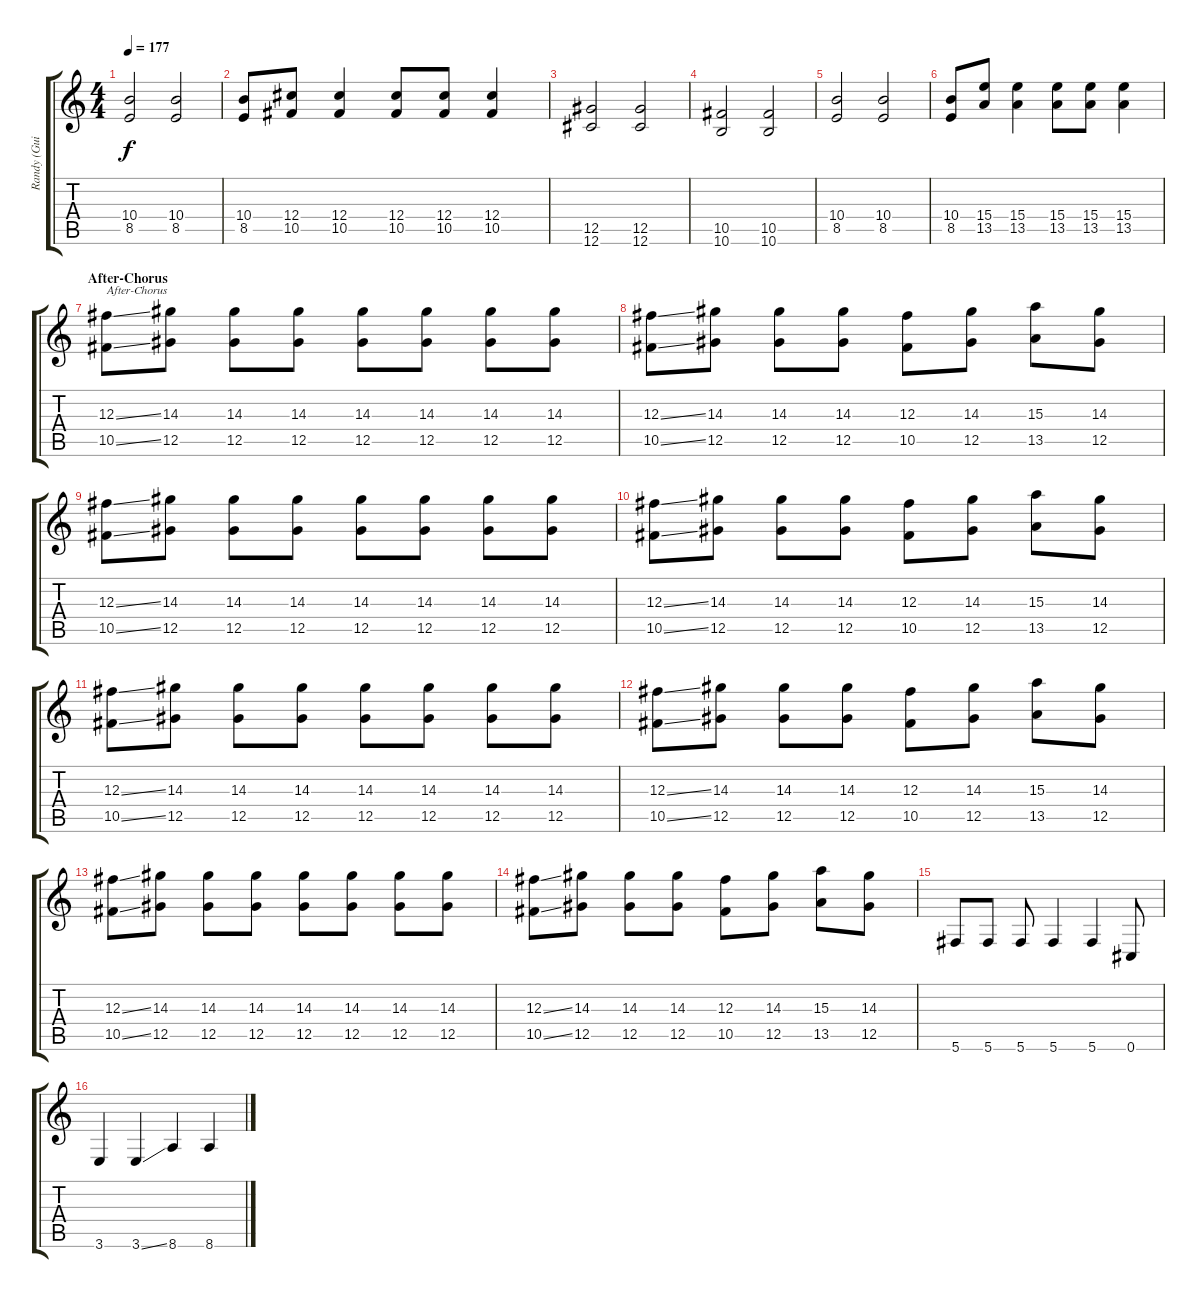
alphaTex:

\track ("Randy (Guitar + Lyrics)" "Randy (Gui") {instrument overdrivenguitar}
\staff {score tabs}
\tuning (Eb4 Bb3 Gb3 Db3 Ab2 Db2) {hide}
\ts (4 4)
\tempo 177
\clef g2
\ks c
(10.4 8.5).2{dy f} (10.4 8.5).2 |
(10.4 8.5).8 (12.4 10.5).8 (12.4 10.5).4 (12.4 10.5).8 (12.4 10.5).8 (12.4 10.5).4 |
(12.5 12.6).2 (12.5 12.6).2 |
(10.5 10.6).2 (10.5 10.6).2 |
(10.4 8.5).2 (10.4 8.5).2 |
(10.4 8.5).8 (15.4 13.5).8 (15.4 13.5).4 (15.4 13.5).8 (15.4 13.5).8 (15.4 13.5).4 |
\section ("" "After-Chorus")
(12.3{ss} 10.5{ss}).8{txt "After-Chorus"} (14.3 12.5).8 (14.3 12.5).8 (14.3 12.5).8 (14.3 12.5).8 (14.3 12.5).8 (14.3 12.5).8 (14.3 12.5).8 |
(12.3{ss} 10.5{ss}).8 (14.3 12.5).8 (14.3 12.5).8 (14.3 12.5).8 (12.3 10.5).8 (14.3 12.5).8 (15.3 13.5).8 (14.3 12.5).8 |
(12.3{ss} 10.5{ss}).8 (14.3 12.5).8 (14.3 12.5).8 (14.3 12.5).8 (14.3 12.5).8 (14.3 12.5).8 (14.3 12.5).8 (14.3 12.5).8 |
(12.3{ss} 10.5{ss}).8 (14.3 12.5).8 (14.3 12.5).8 (14.3 12.5).8 (12.3 10.5).8 (14.3 12.5).8 (15.3 13.5).8 (14.3 12.5).8 |
(12.3{ss} 10.5{ss}).8 (14.3 12.5).8 (14.3 12.5).8 (14.3 12.5).8 (14.3 12.5).8 (14.3 12.5).8 (14.3 12.5).8 (14.3 12.5).8 |
(12.3{ss} 10.5{ss}).8 (14.3 12.5).8 (14.3 12.5).8 (14.3 12.5).8 (12.3 10.5).8 (14.3 12.5).8 (15.3 13.5).8 (14.3 12.5).8 |
(12.3{ss} 10.5{ss}).8 (14.3 12.5).8 (14.3 12.5).8 (14.3 12.5).8 (14.3 12.5).8 (14.3 12.5).8 (14.3 12.5).8 (14.3 12.5).8 |
(12.3{ss} 10.5{ss}).8 (14.3 12.5).8 (14.3 12.5).8 (14.3 12.5).8 (12.3 10.5).8 (14.3 12.5).8 (15.3 13.5).8 (14.3 12.5).8 |
5.6.8 5.6.8 5.6.8 5.6.4 5.6.4 0.6.8 |
3.6.4 3.6{ss}.4 8.6.4 8.6.4
